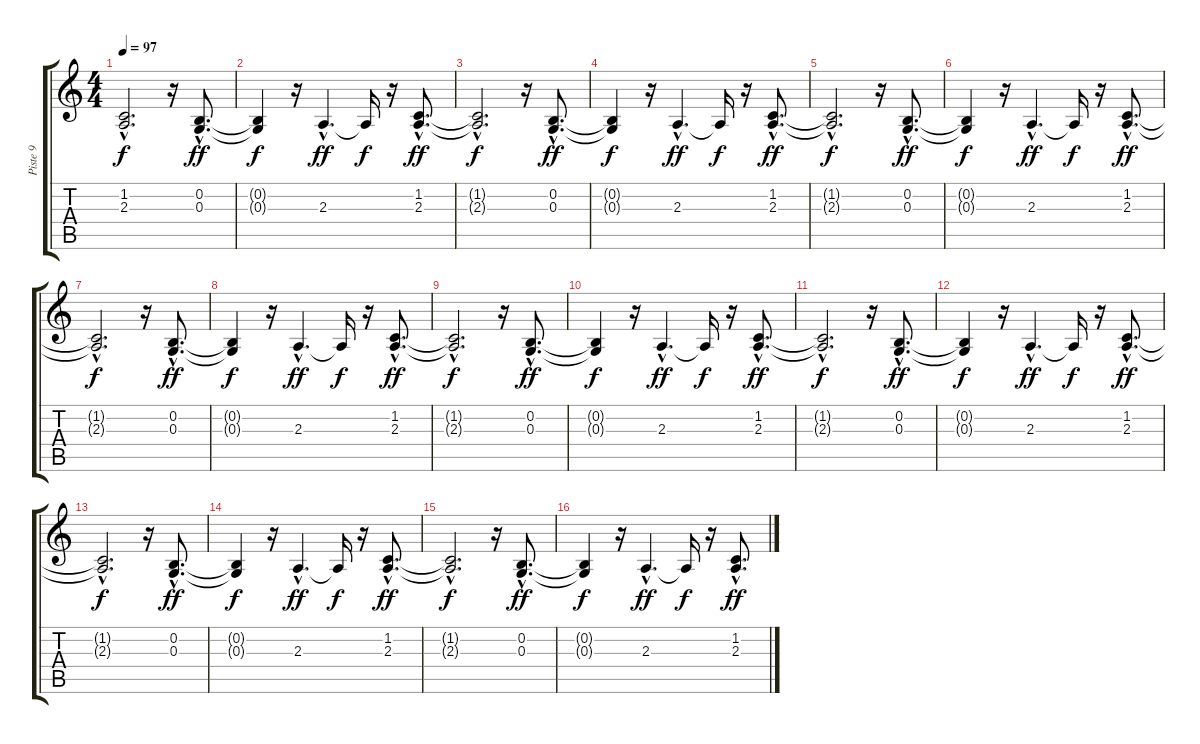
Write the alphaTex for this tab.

\track ("Piste 9" "Piste 9") {instrument synthstrings1}
\staff {score tabs}
\tuning (E4 B3 G3 D3 A2 E2) {hide}
\ts (4 4)
\tempo 97
\clef g2
\ks c
(1.2{hac t} 2.3{hac t}).2{d dy f} r.16 (0.2{hac} 0.3{hac}).8{d dy ff} |
(0.2{t} 0.3{t}).4{dy f} r.16 2.3{hac}.4{d dy ff} 2.3{t}.16{dy f} r.16 (1.2{hac} 2.3{hac}).8{d dy ff} |
(1.2{hac t} 2.3{hac t}).2{d dy f} r.16 (0.2{hac} 0.3{hac}).8{d dy ff} |
(0.2{t} 0.3{t}).4{dy f} r.16 2.3{hac}.4{d dy ff} 2.3{t}.16{dy f} r.16 (1.2{hac} 2.3{hac}).8{d dy ff} |
(1.2{hac t} 2.3{hac t}).2{d dy f} r.16 (0.2{hac} 0.3{hac}).8{d dy ff} |
(0.2{t} 0.3{t}).4{dy f} r.16 2.3{hac}.4{d dy ff} 2.3{t}.16{dy f} r.16 (1.2{hac} 2.3{hac}).8{d dy ff} |
(1.2{hac t} 2.3{hac t}).2{d dy f} r.16 (0.2{hac} 0.3{hac}).8{d dy ff} |
(0.2{t} 0.3{t}).4{dy f} r.16 2.3{hac}.4{d dy ff} 2.3{t}.16{dy f} r.16 (1.2{hac} 2.3{hac}).8{d dy ff} |
(1.2{hac t} 2.3{hac t}).2{d dy f} r.16 (0.2{hac} 0.3{hac}).8{d dy ff} |
(0.2{t} 0.3{t}).4{dy f} r.16 2.3{hac}.4{d dy ff} 2.3{t}.16{dy f} r.16 (1.2{hac} 2.3{hac}).8{d dy ff} |
(1.2{hac t} 2.3{hac t}).2{d dy f} r.16 (0.2{hac} 0.3{hac}).8{d dy ff} |
(0.2{t} 0.3{t}).4{dy f} r.16 2.3{hac}.4{d dy ff} 2.3{t}.16{dy f} r.16 (1.2{hac} 2.3{hac}).8{d dy ff} |
(1.2{hac t} 2.3{hac t}).2{d dy f} r.16 (0.2{hac} 0.3{hac}).8{d dy ff} |
(0.2{t} 0.3{t}).4{dy f} r.16 2.3{hac}.4{d dy ff} 2.3{t}.16{dy f} r.16 (1.2{hac} 2.3{hac}).8{d dy ff} |
(1.2{hac t} 2.3{hac t}).2{d dy f} r.16 (0.2{hac} 0.3{hac}).8{d dy ff} |
(0.2{t} 0.3{t}).4{dy f} r.16 2.3{hac}.4{d dy ff} 2.3{t}.16{dy f} r.16 (1.2{hac} 2.3{hac}).8{d dy ff}
